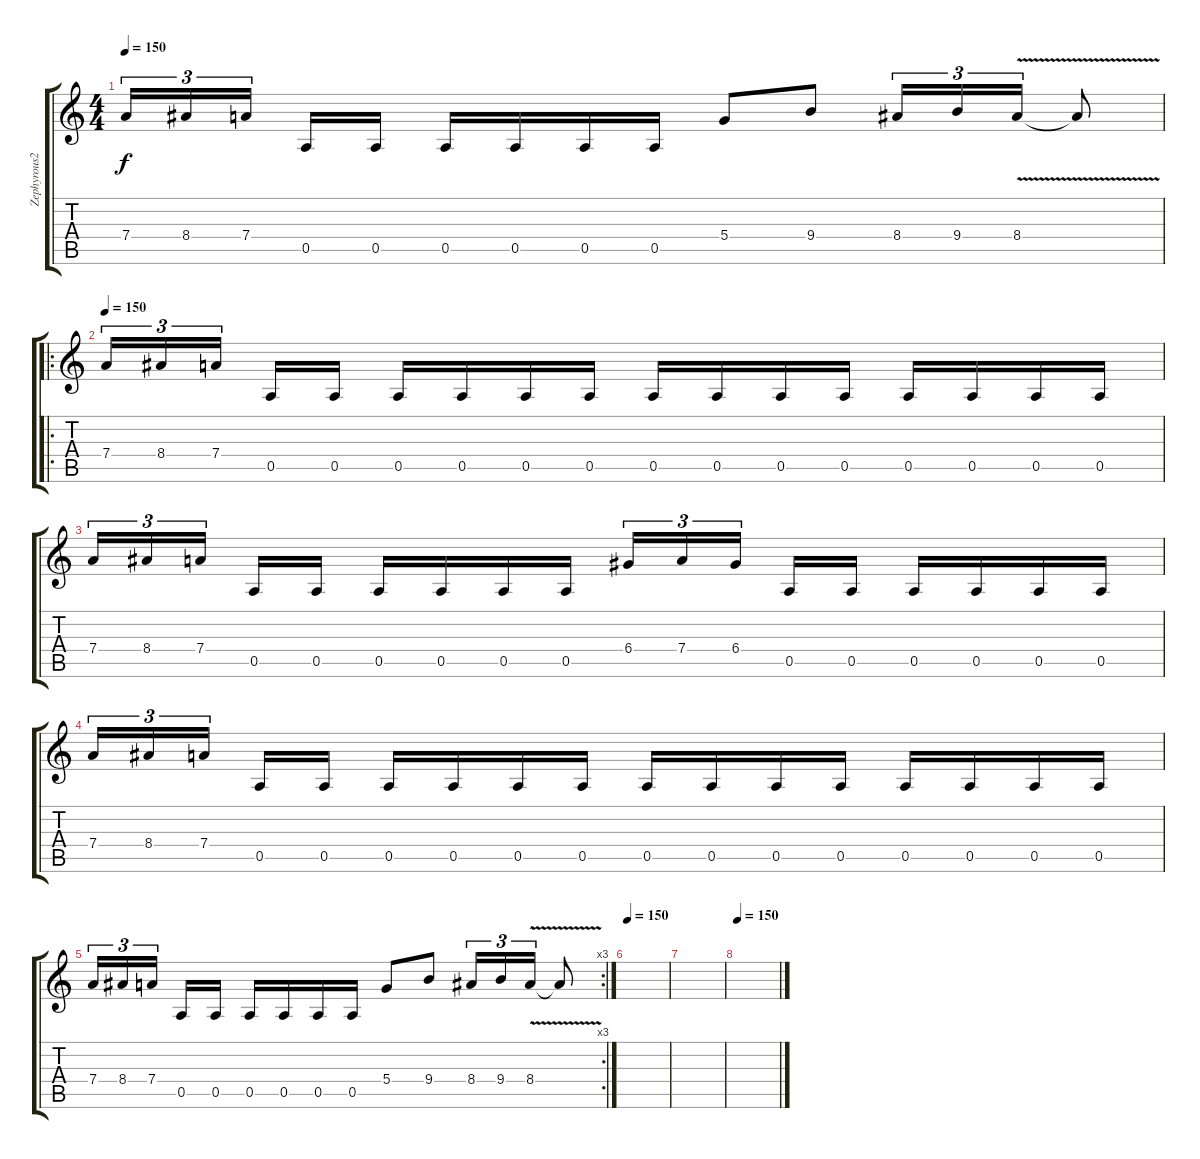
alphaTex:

\track ("Zephyrous2" "Zephyrous2") {instrument distortionguitar}
\staff {score tabs}
\tuning (E4 B3 G3 D3 A2 E2) {hide}
\ts (4 4)
\tempo 150
\clef g2
\ks c
7.4.16{tu (3 2) dy f} 8.4.16{tu (3 2)} 7.4.16{tu (3 2)} 0.5.16 0.5.16 0.5.16 0.5.16 0.5.16 0.5.16 5.4.8 9.4.8 8.4.16{tu (3 2)} 9.4.16{tu (3 2)} 8.4{v}.16{tu (3 2)} 8.4{t}.8 |
\ro
\tempo 150
7.4.16{tu (3 2)} 8.4.16{tu (3 2)} 7.4.16{tu (3 2)} 0.5.16 0.5.16 0.5.16 0.5.16 0.5.16 0.5.16 0.5.16 0.5.16 0.5.16 0.5.16 0.5.16 0.5.16 0.5.16 0.5.16 |
7.4.16{tu (3 2)} 8.4.16{tu (3 2)} 7.4.16{tu (3 2)} 0.5.16 0.5.16 0.5.16 0.5.16 0.5.16 0.5.16 6.4.16{tu (3 2)} 7.4.16{tu (3 2)} 6.4.16{tu (3 2)} 0.5.16 0.5.16 0.5.16 0.5.16 0.5.16 0.5.16 |
7.4.16{tu (3 2)} 8.4.16{tu (3 2)} 7.4.16{tu (3 2)} 0.5.16 0.5.16 0.5.16 0.5.16 0.5.16 0.5.16 0.5.16 0.5.16 0.5.16 0.5.16 0.5.16 0.5.16 0.5.16 0.5.16 |
\rc 3
7.4.16{tu (3 2)} 8.4.16{tu (3 2)} 7.4.16{tu (3 2)} 0.5.16 0.5.16 0.5.16 0.5.16 0.5.16 0.5.16 5.4.8 9.4.8 8.4.16{tu (3 2)} 9.4.16{tu (3 2)} 8.4{v}.16{tu (3 2)} 8.4{t}.8 |
\tempo 150
|
|
\tempo 150
